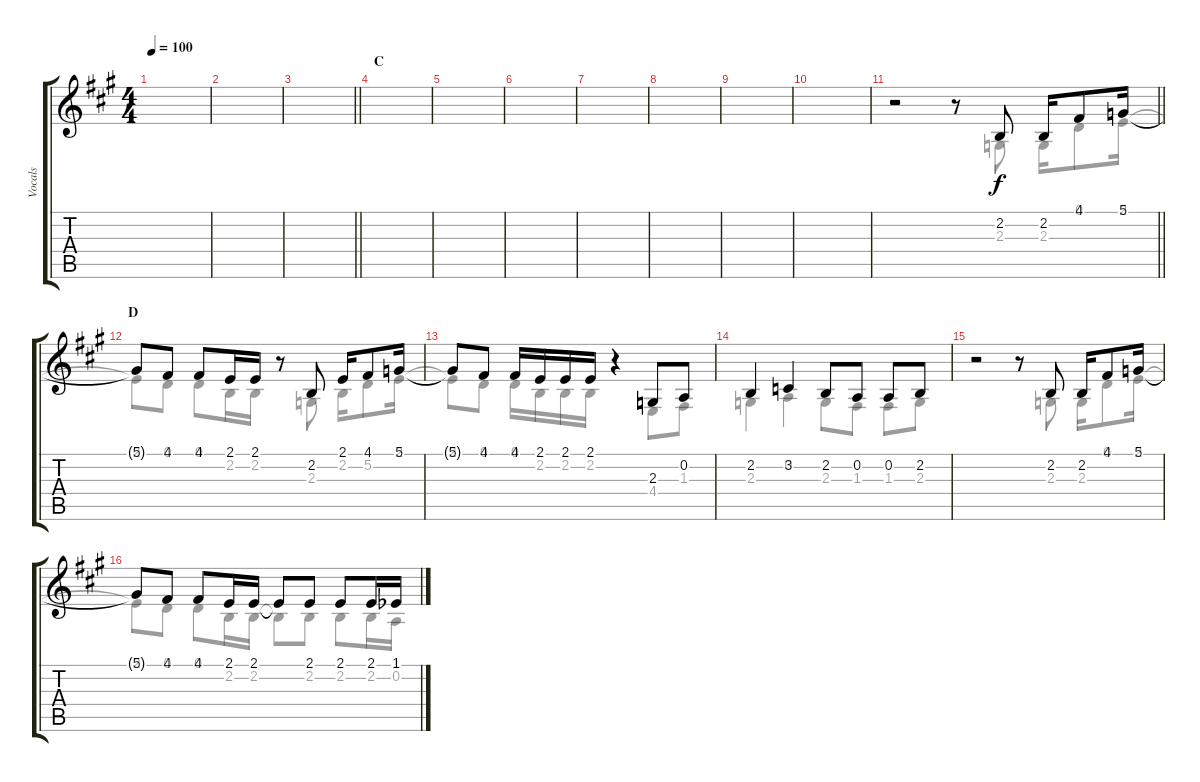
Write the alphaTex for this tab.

\track ("Vocals" "Vocals") {instrument lead8bassandlead}
\staff {score tabs}
\tuning (D4 A3 F3 C3 G2 D2) {hide}
\voice
\ts (4 4)
\tempo 100
\clef g2
\ks a
|
|
\barLineRight lightlight
|
\section ("" "C")
|
|
|
|
|
|
|
\barLineRight lightlight
r.2 r.8 2.2.8{dy f} 2.2.16 4.1.8 5.1.16 |
\section ("" "D")
5.1{t}.8 4.1.8 4.1.8 2.1.16 2.1.16 r.8 2.2.8 2.1.16 4.1.8 5.1.16 |
5.1{t}.8 4.1.8 4.1.16 2.1.16 2.1.16 2.1.16 r.4 2.3.8 0.2.8 |
2.2.4 3.2.4 2.2.8 0.2.8 0.2.8 2.2.8 |
r.2 r.8 2.2.8 2.2.16 4.1.8 5.1.16 |
5.1{t}.8 4.1.8 4.1.8 2.1.16 2.1.16 2.1{t}.8 2.1.8 2.1.8 2.1.16 1.1{acc b}.16
\voice
\clef g2
\ottava regular
\simile none
\ks a
|
|
\barLineRight lightlight
|
|
|
|
|
|
|
|
\barLineRight lightlight
r.2 r.8 2.3.8 2.3.16 0.1.8 2.1.16 |
2.1{t}.8 0.1.8 0.1.8 2.2.16 2.2.16 r.8 2.3.8 2.2.16 5.2.8 2.1.16 |
2.1{t}.8 0.1.8 0.1.16 2.2.16 2.2.16 2.2.16 r.4 4.4.8 1.3.8 |
2.3.4 0.2.4 2.3.8 1.3.8 1.3.8 2.3.8 |
r.2 r.8 2.3.8 2.3.16 0.1.8 2.1.16 |
2.1{t}.8 0.1.8 0.1.8 2.2.16 2.2.16 2.2{t}.8 2.2.8 2.2.8 2.2.16 0.2.16
